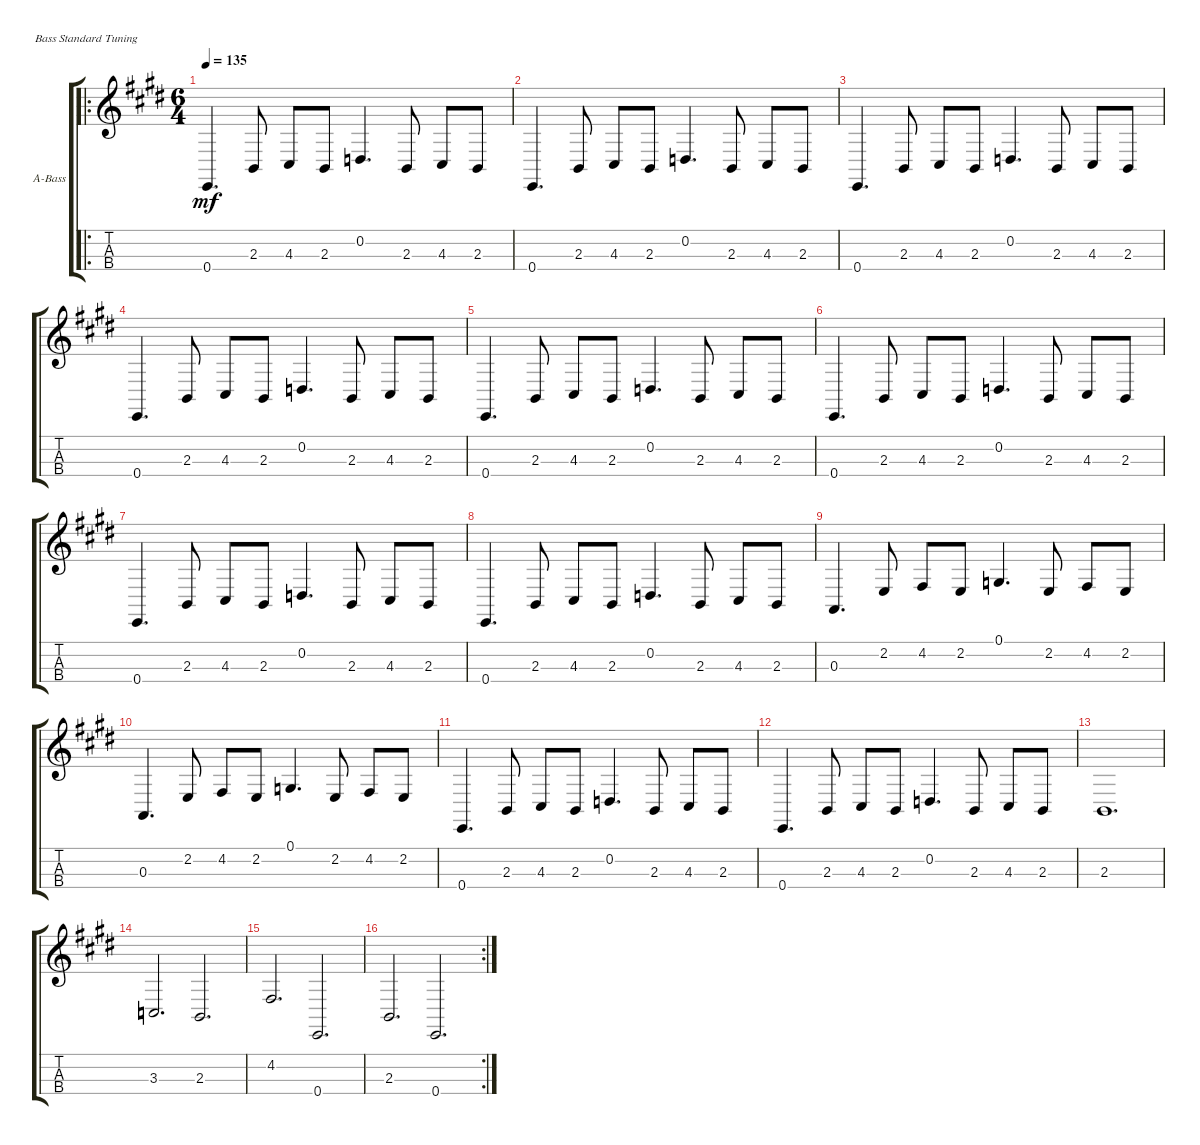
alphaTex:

\defaultSystemsLayout 4
\bracketExtendMode groupsimilarinstruments
\firstSystemTrackNameOrientation horizontal
\otherSystemsTrackNameOrientation horizontal
\track ("Acoustic Bass" "A-Bass") {instrument acousticbass}
\staff {score tabs}
\tuning (G2 D2 A1 E1)
\ro
\ts (6 4)
\tempo 135
\clef g2
\ks e
0.4.4{d dy mf instrument acousticbass} 2.3.8 4.3.8 2.3.8 0.2.4{d} 2.3.8 4.3.8 2.3.8 |
0.4.4{d} 2.3.8 4.3.8 2.3.8 0.2.4{d} 2.3.8 4.3.8 2.3.8 |
0.4.4{d} 2.3.8 4.3.8 2.3.8 0.2.4{d} 2.3.8 4.3.8 2.3.8 |
0.4.4{d} 2.3.8 4.3.8 2.3.8 0.2.4{d} 2.3.8 4.3.8 2.3.8 |
0.4.4{d} 2.3.8 4.3.8 2.3.8 0.2.4{d} 2.3.8 4.3.8 2.3.8 |
0.4.4{d} 2.3.8 4.3.8 2.3.8 0.2.4{d} 2.3.8 4.3.8 2.3.8 |
0.4.4{d} 2.3.8 4.3.8 2.3.8 0.2.4{d} 2.3.8 4.3.8 2.3.8 |
0.4.4{d} 2.3.8 4.3.8 2.3.8 0.2.4{d} 2.3.8 4.3.8 2.3.8 |
0.3.4{d} 2.2.8 4.2.8 2.2.8 0.1.4{d} 2.2.8 4.2.8 2.2.8 |
0.3.4{d} 2.2.8 4.2.8 2.2.8 0.1.4{d} 2.2.8 4.2.8 2.2.8 |
0.4.4{d} 2.3.8 4.3.8 2.3.8 0.2.4{d} 2.3.8 4.3.8 2.3.8 |
0.4.4{d} 2.3.8 4.3.8 2.3.8 0.2.4{d} 2.3.8 4.3.8 2.3.8 |
2.3.1{d} |
3.3.2{d} 2.3.2{d} |
4.2.2{d} 0.4.2{d} |
\rc 2
2.3.2{d} 0.4.2{d}
